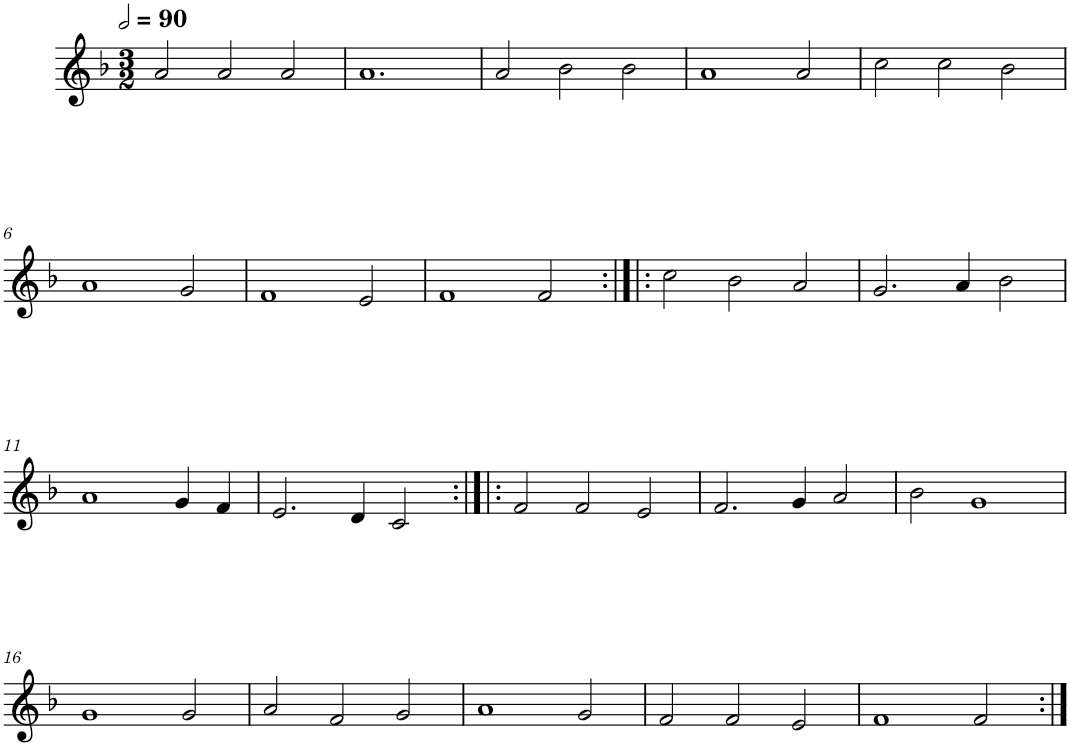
**kern
*part1
*staff1
*I"Cinq parties
*clefG2
*k[b-]
*M3/2
*MM180
=1
2a/
2a/
2a/
=2
1.a
=3
2a/
2b-\
2b-\
=4
1a
2a/
=5
2cc\
2cc\
2b-\
!!LO:LB:g=z
=6
1a
2g/
=7
1f
2e/
=8
1f
2f/
=9:|!|:
2cc\
2b-\
2a/
=10
2.g/
4a/
2b-\
!!LO:LB:g=z
=11
1a
4g/
4f/
=12
2.e/
4d/
2c/
=13:|!|:
2f/
2f/
2e/
=14
2.f/
4g/
2a/
=15
2b-\
1g
!!LO:LB:g=z
=16
1g
2g/
=17
2a/
2f/
2g/
=18
1a
2g/
=19
2f/
2f/
2e/
=20
1f
2f/
=:|!
*-
